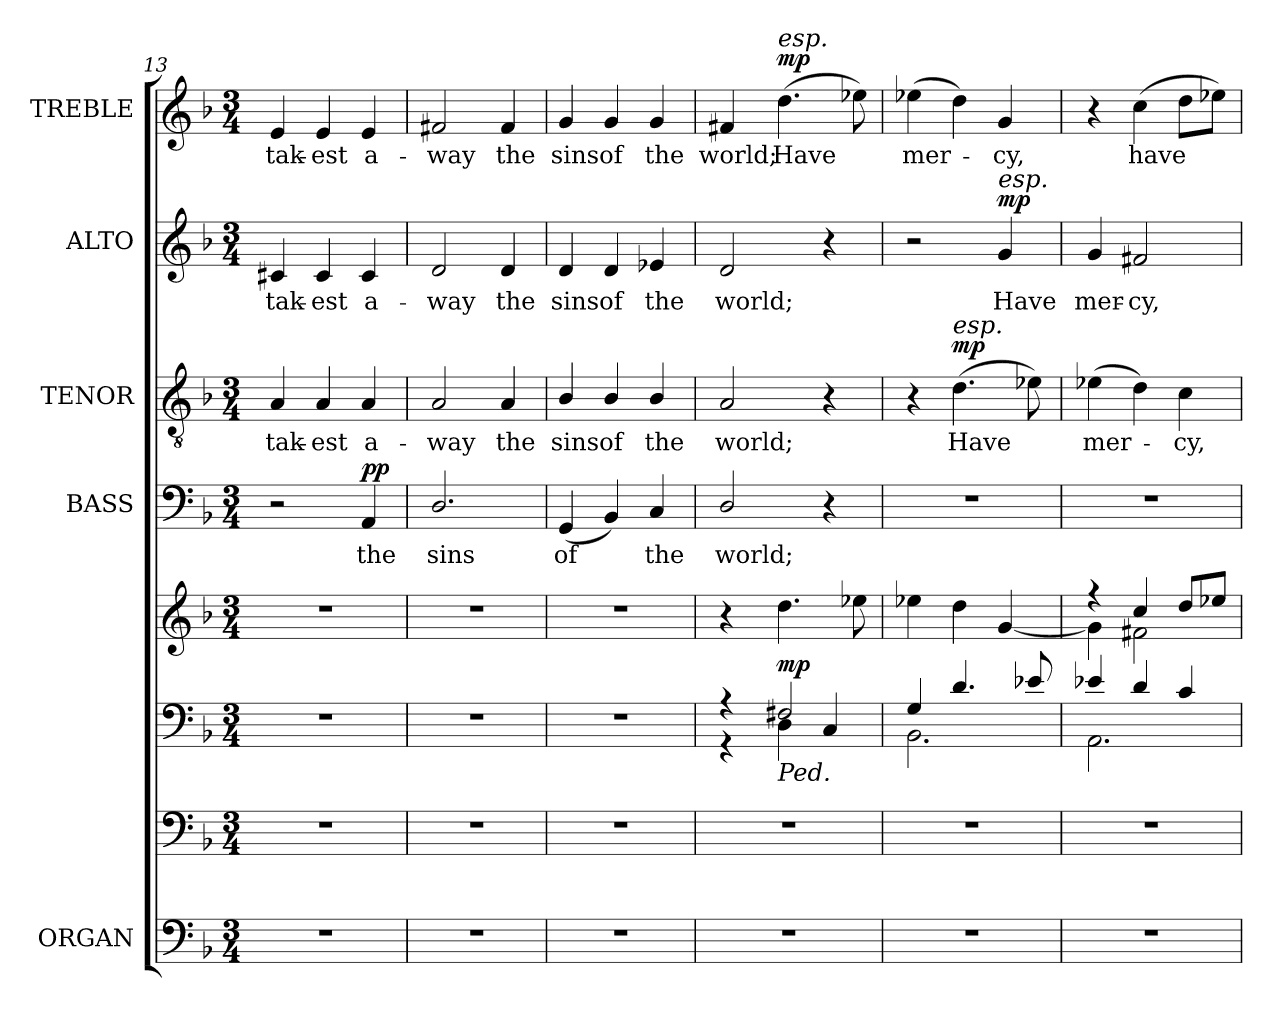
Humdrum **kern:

**kern	**kern	**kern	**kern	**dynam	**kern	**text	**dynam	**kern	**text	**dynam	**kern	**text	**dynam	**kern	**text	**dynam
*part5	*part5	*part5	*part5	*part5	*part4	*part4	*part4	*part3	*part3	*part3	*part2	*part2	*part2	*part1	*part1	*part1
*staff8	*staff7	*staff6	*staff5	*staff5/6/7/8	*staff4	*staff4	*staff4	*staff3	*staff3	*staff3	*staff2	*staff2	*staff2	*staff1	*staff1	*staff1
*I"ORGAN	*	*	*	*	*I"BASS	*	*	*I"TENOR	*	*	*I"ALTO	*	*	*I"TREBLE	*	*
*I'Org.	*	*	*	*	*I'B.	*	*	*I'T.	*	*	*I'A.	*	*	*	*	*
*clefF4	*clefF4	*clefF4	*clefG2	*	*clefF4	*	*	*clefGv2	*	*	*clefG2	*	*	*clefG2	*	*
*	*	*	*	*	*	*	*	*ITrd7c12	*	*	*	*	*	*	*	*
*k[b-]	*k[b-]	*k[b-]	*k[b-]	*	*k[b-]	*	*	*k[b-]	*	*	*k[b-]	*	*	*k[b-]	*	*
*F:	*F:	*F:	*F:	*	*F:	*	*	*F:	*	*	*F:	*	*	*F:	*	*
*M3/4	*M3/4	*M3/4	*M3/4	*	*M3/4	*	*	*M3/4	*	*	*M3/4	*	*	*M3/4	*	*
=13	=13	=13	=13	=13	=13	=13	=13	=13	=13	=13	=13	=13	=13	=13	=13	=13
!LO:N:vis=1	!LO:N:vis=1	!LO:N:vis=1	!LO:N:vis=1	!	!	!	!	!	!	!	!	!	!	!	!	!
!	!	!	!	!	!	!	!	!	!LO:LY:b:color=#000000	!	!	!	!	!	!	!
!	!	!	!	!	!	!	!	!	!	!	!	!LO:LY:b:color=#000000	!	!	!	!
!	!	!	!	!	!	!	!	!	!	!	!	!	!	!	!LO:LY:b:color=#000000	!
2.r	2.r	2.r	2.r	.	2r	.	.	4AAi/	tak-	.	4c#Xi/	tak-	.	4ei/	tak-	.
!	!	!	!	!	!	!	!	!	!LO:LY:b:color=#000000	!	!	!	!	!	!	!
!	!	!	!	!	!	!	!	!	!	!	!	!LO:LY:b:color=#000000	!	!	!	!
!	!	!	!	!	!	!	!	!	!	!	!	!	!	!	!LO:LY:b:color=#000000	!
.	.	.	.	.	.	.	.	4AAi/	-est	.	4c#i/	-est	.	4ei/	-est	.
!	!	!	!	!	!	!LO:LY:b:color=#000000	!	!	!	!	!	!	!	!	!	!
!	!	!	!	!	!	!	!	!	!LO:LY:b:color=#000000	!	!	!	!	!	!	!
!	!	!	!	!	!	!	!	!	!	!	!	!LO:LY:b:color=#000000	!	!	!	!
!	!	!	!	!	!	!	!	!	!	!	!	!	!	!	!LO:LY:b:color=#000000	!
.	.	.	.	.	4AAi/	the	pp	4AAi/	a-	.	4c#i/	a-	.	4ei/	a-	.
=14	=14	=14	=14	=14	=14	=14	=14	=14	=14	=14	=14	=14	=14	=14	=14	=14
!LO:N:vis=1	!LO:N:vis=1	!LO:N:vis=1	!LO:N:vis=1	!	!	!	!	!	!	!	!	!	!	!	!	!
!	!	!	!	!	!	!LO:LY:b:color=#000000	!	!	!	!	!	!	!	!	!	!
!	!	!	!	!	!	!	!	!	!LO:LY:b:color=#000000	!	!	!	!	!	!	!
!	!	!	!	!	!	!	!	!	!	!	!	!LO:LY:b:color=#000000	!	!	!	!
!	!	!	!	!	!	!	!	!	!	!	!	!	!	!	!LO:LY:b:color=#000000	!
2.r	2.r	2.r	2.r	.	2.Di/	sins	.	2AAi/	-way	.	2di/	-way	.	2f#Xi/	-way	.
!	!	!	!	!	!	!	!	!	!LO:LY:b:color=#000000	!	!	!	!	!	!	!
!	!	!	!	!	!	!	!	!	!	!	!	!LO:LY:b:color=#000000	!	!	!	!
!	!	!	!	!	!	!	!	!	!	!	!	!	!	!	!LO:LY:b:color=#000000	!
.	.	.	.	.	.	.	.	4AAi/	the	.	4di/	the	.	4f#i/	the	.
=15	=15	=15	=15	=15	=15	=15	=15	=15	=15	=15	=15	=15	=15	=15	=15	=15
!LO:N:vis=1	!LO:N:vis=1	!LO:N:vis=1	!LO:N:vis=1	!	!	!	!	!	!	!	!	!	!	!	!	!
!	!	!	!	!	!	!LO:LY:b:color=#000000	!	!	!	!	!	!	!	!	!	!
!	!	!	!	!	!	!	!	!	!LO:LY:b:color=#000000	!	!	!	!	!	!	!
!	!	!	!	!	!	!	!	!	!	!	!	!LO:LY:b:color=#000000	!	!	!	!
!	!	!	!	!	!	!	!	!	!	!	!	!	!	!	!LO:LY:b:color=#000000	!
2.r	2.r	2.r	2.r	.	(4GGi/	of	.	4BB-i/	sins	.	4di/	sins	.	4gi/	sins	.
!	!	!	!	!	!	!	!	!	!LO:LY:b:color=#000000	!	!	!	!	!	!	!
!	!	!	!	!	!	!	!	!	!	!	!	!LO:LY:b:color=#000000	!	!	!	!
!	!	!	!	!	!	!	!	!	!	!	!	!	!	!	!LO:LY:b:color=#000000	!
.	.	.	.	.	4BB-i/)	.	.	4BB-i/	of	.	4di/	of	.	4gi/	of	.
!	!	!	!	!	!	!LO:LY:b:color=#000000	!	!	!	!	!	!	!	!	!	!
!	!	!	!	!	!	!	!	!	!LO:LY:b:color=#000000	!	!	!	!	!	!	!
!	!	!	!	!	!	!	!	!	!	!	!	!LO:LY:b:color=#000000	!	!	!	!
!	!	!	!	!	!	!	!	!	!	!	!	!	!	!	!LO:LY:b:color=#000000	!
.	.	.	.	.	4Ci/	the	.	4BB-i/	the	.	4e-Xi/	the	.	4gi/	the	.
=16	=16	=16	=16	=16	=16	=16	=16	=16	=16	=16	=16	=16	=16	=16	=16	=16
!LO:N:vis=1	!LO:N:vis=1	!	!	!	!	!	!	!	!	!	!	!	!	!	!	!
*	*	*^	*	*	*	*	*	*	*	*	*	*	*	*	*	*
!	!	!	!	!	!	!	!LO:LY:b:color=#000000	!	!	!	!	!	!	!	!	!	!
!	!	!	!	!	!	!	!	!	!	!LO:LY:b:color=#000000	!	!	!	!	!	!	!
!	!	!	!	!	!	!	!	!	!	!	!	!	!LO:LY:b:color=#000000	!	!	!	!
!	!	!	!	!	!	!	!	!	!	!	!	!	!	!	!	!LO:LY:b:color=#000000	!
2.r	2.r	4r	4r	4r	.	2Di/	world;	.	2AAi/	world;	.	2di/	world;	.	4f#Xi/	world;	.
!	!	!	!	!	!	!	!	!	!	!	!	!	!	!	!LO:TX:a:i:t=esp.	!	!
!	!	!LO:TX:b:i:t=Ped.	!	!	!	!	!	!	!	!	!	!	!	!	!	!	!
!	!	!	!	!	!	!	!	!	!	!	!	!	!	!	!	!LO:LY:b:color=#000000	!
.	.	2F#Xi/	4Di\	4.ddi\	mp	.	.	.	.	.	.	.	.	.	(4.ddi\	Have	mp
.	.	.	4Ci/	.	.	4r	.	.	4r	.	.	4r	.	.	.	.	.
.	.	.	.	8ee-Xi\	.	.	.	.	.	.	.	.	.	.	8ee-Xi\)	.	.
=17	=17	=17	=17	=17	=17	=17	=17	=17	=17	=17	=17	=17	=17	=17	=17	=17	=17
!LO:N:vis=1	!LO:N:vis=1	!	!	!	!	!LO:N:vis=1	!	!	!	!	!	!	!	!	!	!	!
!	!	!	!	!	!	!	!	!	!	!	!	!	!	!	!	!LO:LY:b:color=#000000	!
2.r	2.r	4Gi/	2.BB-i\	4ee-Xi\	.	2.r	.	.	4r	.	.	2r	.	.	(4ee-Xi\	mer-	.
!	!	!	!	!	!	!	!	!	!LO:TX:a:i:t=esp.	!	!	!	!	!	!	!	!
!	!	!	!	!	!	!	!	!	!	!LO:LY:b:color=#000000	!	!	!	!	!	!	!
.	.	4.di/	.	4ddi\	.	.	.	.	(4.Di\	Have	mp	.	.	.	4ddi\)	.	.
!	!	!	!	!	!	!	!	!	!	!	!	!	!LO:LY:b:color=#000000	!	!	!	!
!	!	!	!	!	!	!	!	!	!	!	!	!LO:TX:a:i:t=esp.	!	!	!	!	!
!	!	!	!	!	!	!	!	!	!	!	!	!	!	!	!	!LO:LY:b:color=#000000	!
.	.	.	.	[4gi/	.	.	.	.	.	.	.	4gi/	Have	mp	4gi/	-cy,	.
.	.	8e-Xi/	.	.	.	.	.	.	8E-Xi\)	.	.	.	.	.	.	.	.
=18	=18	=18	=18	=18	=18	=18	=18	=18	=18	=18	=18	=18	=18	=18	=18	=18	=18
!LO:N:vis=1	!LO:N:vis=1	!	!	!	!	!LO:N:vis=1	!	!	!	!	!	!	!	!	!	!	!
*	*	*	*	*^	*	*	*	*	*	*	*	*	*	*	*	*	*
!	!	!	!	!	!	!	!	!	!	!	!LO:LY:b:color=#000000	!	!	!	!	!	!	!
!	!	!	!	!	!	!	!	!	!	!	!	!	!	!LO:LY:b:color=#000000	!	!	!	!
2.r	2.r	4e-Xi/	2.AAi\	4r	4gi\]	.	2.r	.	.	(4E-Xi\	mer-	.	4gi/	mer-	.	4r	.	.
!	!	!	!	!	!	!	!	!	!	!	!	!	!	!LO:LY:b:color=#000000	!	!	!	!
!	!	!	!	!	!	!	!	!	!	!	!	!	!	!	!	!	!LO:LY:b:color=#000000	!
.	.	4di/	.	4cci/	2f#Xi\	.	.	.	.	4Di\)	.	.	2f#Xi/	-cy,	.	(4cci\	have	.
!	!	!	!	!	!	!	!	!	!	!	!LO:LY:b:color=#000000	!	!	!	!	!	!	!
.	.	4ci/	.	8ddi/L	.	.	.	.	.	4Ci\	-cy,	.	.	.	.	8ddi\L	.	.
.	.	.	.	8ee-Xi/J	.	.	.	.	.	.	.	.	.	.	.	8ee-Xi\J)	.	.
*	*	*v	*v	*	*	*	*	*	*	*	*	*	*	*	*	*	*	*
*	*	*	*v	*v	*	*	*	*	*	*	*	*	*	*	*	*	*
=	=	=	=	=	=	=	=	=	=	=	=	=	=	=	=	=
*-	*-	*-	*-	*-	*-	*-	*-	*-	*-	*-	*-	*-	*-	*-	*-	*-
